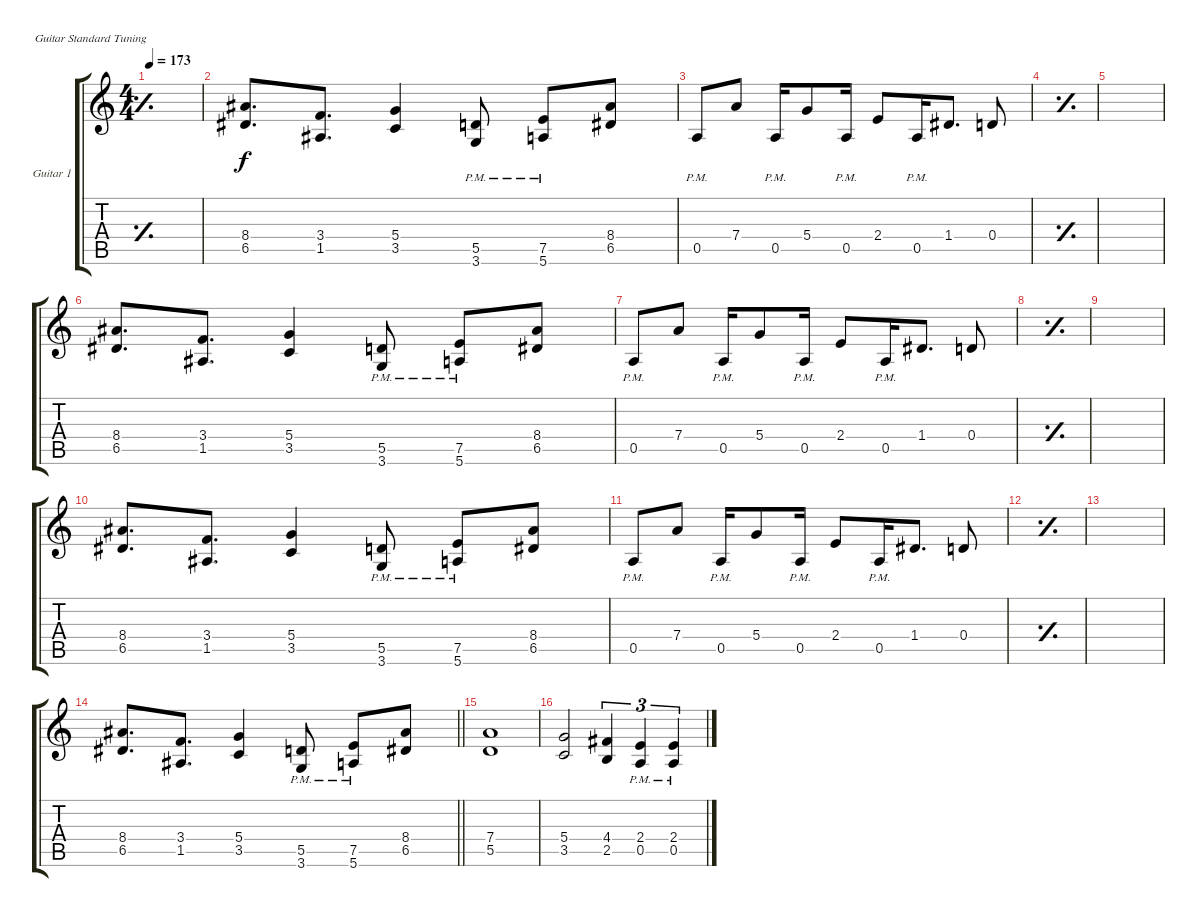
\bracketExtendMode groupsimilarinstruments
\firstSystemTrackNameOrientation horizontal
\otherSystemsTrackNameOrientation horizontal
\track ("Guitar 1" "Guitar 1") {instrument distortionguitar}
\staff {score tabs}
\tuning (E4 B3 G3 D3 A2 E2)
\ts (4 4)
\tempo 173
\clef g2
\simile simple
\ks c
|
(8.4 6.5).8{d} (3.4 1.5).8{d} (5.4 3.5).4 (5.5{pm} 3.6{pm}).8 (7.5{pm} 5.6{pm}).8 (8.4 6.5).8 |
0.5{pm}.8 7.4.8 0.5{pm}.16 5.4.8 0.5{pm}.16 2.4.8 0.5{pm}.16 1.4.8{d} 0.4.8 |
\simile simple
|
|
\simile none
(8.4 6.5).8{d} (3.4 1.5).8{d} (5.4 3.5).4 (5.5{pm} 3.6{pm}).8 (7.5{pm} 5.6{pm}).8 (8.4 6.5).8 |
0.5{pm}.8 7.4.8 0.5{pm}.16 5.4.8 0.5{pm}.16 2.4.8 0.5{pm}.16 1.4.8{d} 0.4.8 |
\simile simple
|
|
\simile none
(8.4 6.5).8{d} (3.4 1.5).8{d} (5.4 3.5).4 (5.5{pm} 3.6{pm}).8 (7.5{pm} 5.6{pm}).8 (8.4 6.5).8 |
0.5{pm}.8 7.4.8 0.5{pm}.16 5.4.8 0.5{pm}.16 2.4.8 0.5{pm}.16 1.4.8{d} 0.4.8 |
\simile simple
|
|
\simile none
\barLineRight lightlight
(8.4 6.5).8{d} (3.4 1.5).8{d} (5.4 3.5).4 (5.5{pm} 3.6{pm}).8 (7.5{pm} 5.6{pm}).8 (8.4 6.5).8 |
(7.4 5.5).1 |
(5.4 3.5).2 (4.4 2.5).4{tu (3 2)} (2.4{pm} 0.5{pm}).4{tu (3 2)} (2.4{pm} 0.5{pm}).4{tu (3 2)}
